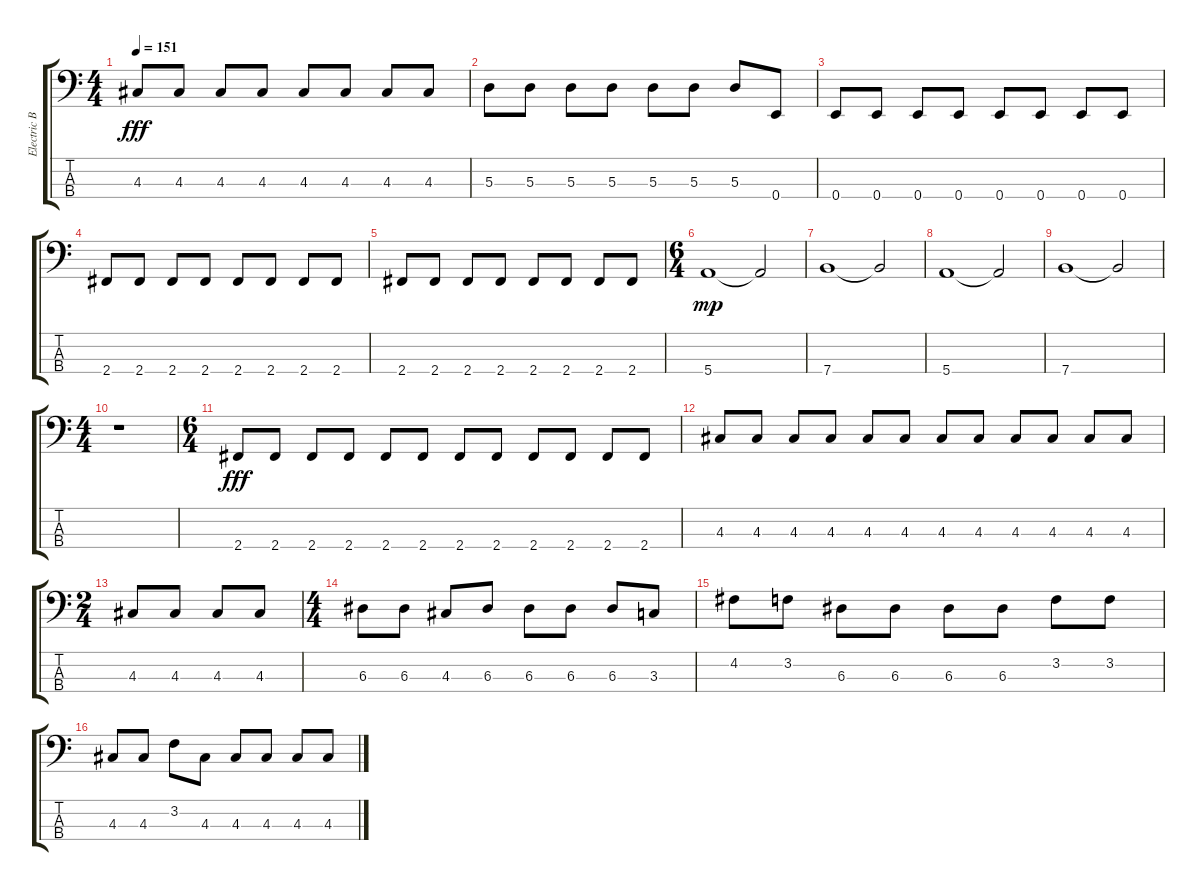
\track ("Electric Bass" "Electric B") {instrument electricbassfinger}
\staff {score tabs}
\tuning (G2 D2 A1 E1) {hide}
\ts (4 4)
\tempo 151
\clef f4
\ks c
4.3.8{dy fff} 4.3.8 4.3.8 4.3.8 4.3.8 4.3.8 4.3.8 4.3.8 |
5.3.8 5.3.8 5.3.8 5.3.8 5.3.8 5.3.8 5.3.8 0.4.8 |
0.4.8 0.4.8 0.4.8 0.4.8 0.4.8 0.4.8 0.4.8 0.4.8 |
2.4.8 2.4.8 2.4.8 2.4.8 2.4.8 2.4.8 2.4.8 2.4.8 |
2.4.8 2.4.8 2.4.8 2.4.8 2.4.8 2.4.8 2.4.8 2.4.8 |
\ts (6 4)
5.4.1{dy mp} 5.4{t}.2 |
7.4.1 7.4{t}.2 |
5.4.1 5.4{t}.2 |
7.4.1 7.4{t}.2 |
\ts (4 4)
r.1 |
\ts (6 4)
2.4.8{dy fff} 2.4.8 2.4.8 2.4.8 2.4.8 2.4.8 2.4.8 2.4.8 2.4.8 2.4.8 2.4.8 2.4.8 |
4.3.8 4.3.8 4.3.8 4.3.8 4.3.8 4.3.8 4.3.8 4.3.8 4.3.8 4.3.8 4.3.8 4.3.8 |
\ts (2 4)
4.3.8 4.3.8 4.3.8 4.3.8 |
\ts (4 4)
6.3.8 6.3.8 4.3.8 6.3.8 6.3.8 6.3.8 6.3.8 3.3.8 |
4.2.8 3.2.8 6.3.8 6.3.8 6.3.8 6.3.8 3.2.8 3.2.8 |
4.3.8 4.3.8 3.2.8 4.3.8 4.3.8 4.3.8 4.3.8 4.3.8
